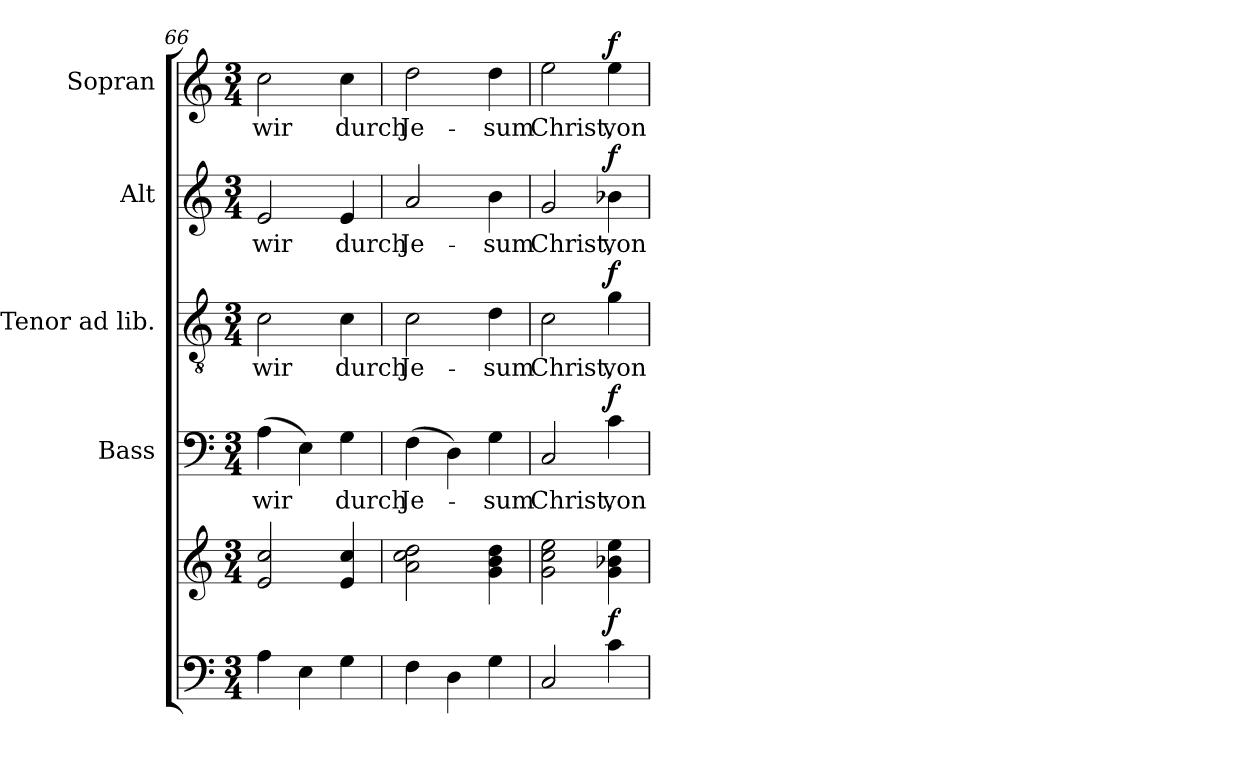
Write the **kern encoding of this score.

**kern	**kern	**dynam	**kern	**text	**dynam	**kern	**text	**dynam	**kern	**text	**dynam	**kern	**text	**dynam
*part5	*part5	*part5	*part4	*part4	*part4	*part3	*part3	*part3	*part2	*part2	*part2	*part1	*part1	*part1
*staff6	*staff5	*staff5/6	*staff4	*staff4	*staff4	*staff3	*staff3	*staff3	*staff2	*staff2	*staff2	*staff1	*staff1	*staff1
*	*	*	*I"Bass	*	*	*I"Tenor ad lib.	*	*	*I"Alt	*	*	*I"Sopran	*	*
*	*	*	*I'B.	*	*	*I'T.	*	*	*I'A.	*	*	*I'S.	*	*
*clefF4	*clefG2	*	*clefF4	*	*	*clefGv2	*	*	*clefG2	*	*	*clefG2	*	*
*k[]	*k[]	*	*k[]	*	*	*k[]	*	*	*k[]	*	*	*k[]	*	*
*C:	*C:	*	*C:	*	*	*C:	*	*	*C:	*	*	*C:	*	*
*M3/4	*M3/4	*	*M3/4	*	*	*M3/4	*	*	*M3/4	*	*	*M3/4	*	*
=66	=66	=66	=66	=66	=66	=66	=66	=66	=66	=66	=66	=66	=66	=66
!	!	!	!	!LO:LY:b	!	!	!LO:LY:b	!	!	!LO:LY:b	!	!	!LO:LY:b	!
4A\	2e/ 2cc/	.	(>4A\	wir	.	2c\	wir	.	2e/	wir	.	2cc\	wir	.
4E\	.	.	4E\)	.	.	.	.	.	.	.	.	.	.	.
!	!	!	!	!LO:LY:b	!	!	!LO:LY:b	!	!	!LO:LY:b	!	!	!LO:LY:b	!
4G\	4e/ 4cc/	.	4G\	durch	.	4c\	durch	.	4e/	durch	.	4cc\	durch	.
=67	=67	=67	=67	=67	=67	=67	=67	=67	=67	=67	=67	=67	=67	=67
!	!	!	!	!LO:LY:b	!	!	!LO:LY:b	!	!	!LO:LY:b	!	!	!LO:LY:b	!
4F\	2a\ 2cc\ 2dd\	.	(>4F\	Je-	.	2c\	Je-	.	2a/	Je-	.	2dd\	Je-	.
4D\	.	.	4D\)	.	.	.	.	.	.	.	.	.	.	.
!	!	!	!	!LO:LY:b	!	!	!LO:LY:b	!	!	!LO:LY:b	!	!	!LO:LY:b	!
4G\	4g\ 4b\ 4dd\	.	4G\	-sum	.	4d\	-sum	.	4b\	-sum	.	4dd\	-sum	.
=68	=68	=68	=68	=68	=68	=68	=68	=68	=68	=68	=68	=68	=68	=68
!	!	!	!	!LO:LY:b	!	!	!LO:LY:b	!	!	!LO:LY:b	!	!	!LO:LY:b	!
2C/	2g\ 2cc\ 2ee\	.	2C/	Christ,	.	2c\	Christ,	.	2g/	Christ,	.	2ee\	Christ,	.
!	!	!LO:DY:b	!	!LO:LY:b	!LO:DY:a	!	!LO:LY:b	!LO:DY:a	!	!LO:LY:b	!LO:DY:a	!	!LO:LY:b	!LO:DY:a
4c\	4g\ 4b-X\ 4ee\	f	4c\	von	f	4g\	von	f	4b-X\	von	f	4ee\	von	f
=	=	=	=	=	=	=	=	=	=	=	=	=	=	=
*-	*-	*-	*-	*-	*-	*-	*-	*-	*-	*-	*-	*-	*-	*-
